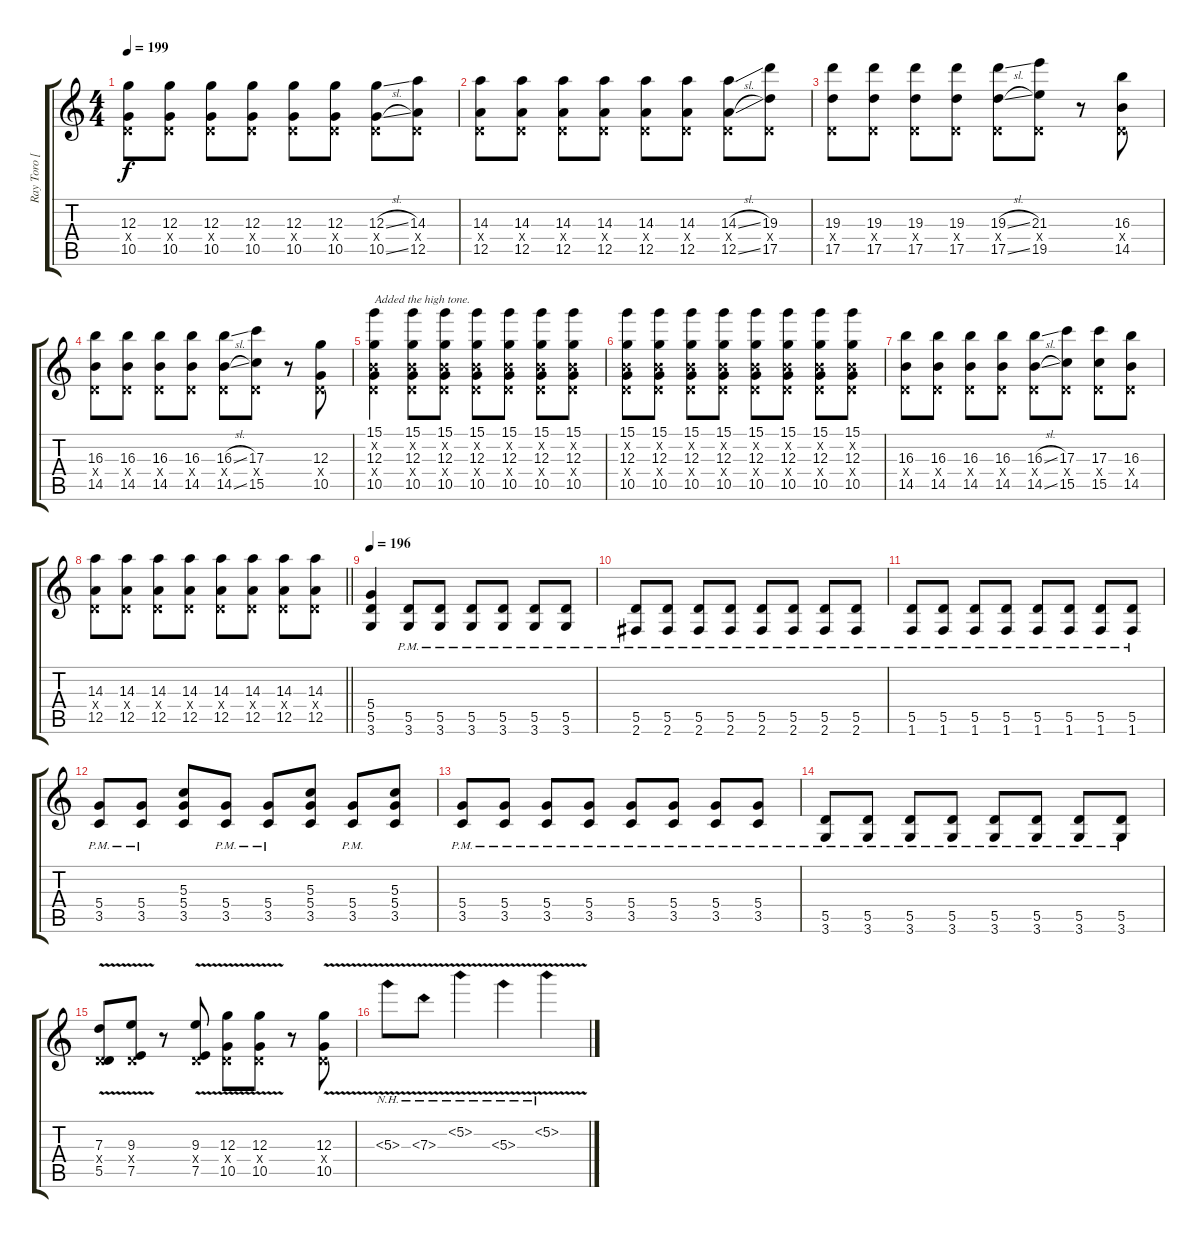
\track ("Ray Toro [Lead Guitar]" "Ray Toro [") {instrument overdrivenguitar}
\staff {score tabs}
\tuning (E4 B3 G3 D3 A2 E2) {hide}
\ts (4 4)
\tempo 199
\clef g2
\ks c
(12.3 0.4{x} 10.5).8{dy f volume 14 balance 8} (12.3 0.4{x} 10.5).8 (12.3 0.4{x} 10.5).8 (12.3 0.4{x} 10.5).8 (12.3 0.4{x} 10.5).8 (12.3 0.4{x} 10.5).8 (12.3{sl} 0.4{x} 10.5{sl}).8 (14.3 0.4{x} 12.5).8 |
(14.3 0.4{x} 12.5).8 (14.3 0.4{x} 12.5).8 (14.3 0.4{x} 12.5).8 (14.3 0.4{x} 12.5).8 (14.3 0.4{x} 12.5).8 (14.3 0.4{x} 12.5).8 (14.3{sl} 0.4{x} 12.5{sl}).8 (19.3 0.4{x} 17.5).8 |
(19.3 0.4{x} 17.5).8 (19.3 0.4{x} 17.5).8 (19.3 0.4{x} 17.5).8 (19.3 0.4{x} 17.5).8 (19.3{sl} 0.4{x} 17.5{sl}).8 (21.3 0.4{x} 19.5).8 r.8 (16.3 0.4{x} 14.5).8 |
(16.3 0.4{x} 14.5).8 (16.3 0.4{x} 14.5).8 (16.3 0.4{x} 14.5).8 (16.3 0.4{x} 14.5).8 (16.3{sl} 0.4{x} 14.5{sl}).8 (17.3 0.4{x} 15.5).8 r.8 (12.3 0.4{x} 10.5).8 |
(15.1 0.2{x} 12.3 0.4{x} 10.5).4{txt "Added the high tone."} (15.1 0.2{x} 12.3 0.4{x} 10.5).8 (15.1 0.2{x} 12.3 0.4{x} 10.5).8 (15.1 0.2{x} 12.3 0.4{x} 10.5).8 (15.1 0.2{x} 12.3 0.4{x} 10.5).8 (15.1 0.2{x} 12.3 0.4{x} 10.5).8 (15.1 0.2{x} 12.3 0.4{x} 10.5).8 |
(15.1 0.2{x} 12.3 0.4{x} 10.5).8 (15.1 0.2{x} 12.3 0.4{x} 10.5).8 (15.1 0.2{x} 12.3 0.4{x} 10.5).8 (15.1 0.2{x} 12.3 0.4{x} 10.5).8 (15.1 0.2{x} 12.3 0.4{x} 10.5).8 (15.1 0.2{x} 12.3 0.4{x} 10.5).8 (15.1 0.2{x} 12.3 0.4{x} 10.5).8 (15.1 0.2{x} 12.3 0.4{x} 10.5).8 |
(16.3 0.4{x} 14.5).8 (16.3 0.4{x} 14.5).8 (16.3 0.4{x} 14.5).8 (16.3 0.4{x} 14.5).8 (16.3{sl} 0.4{x} 14.5{sl}).8 (17.3 0.4{x} 15.5).8 (17.3 0.4{x} 15.5).8 (16.3 0.4{x} 14.5).8 |
\barLineRight lightlight
(14.3 0.4{x} 12.5).8 (14.3 0.4{x} 12.5).8 (14.3 0.4{x} 12.5).8 (14.3 0.4{x} 12.5).8 (14.3 0.4{x} 12.5).8 (14.3 0.4{x} 12.5).8 (14.3 0.4{x} 12.5).8 (14.3 0.4{x} 12.5).8 |
\tempo 196
(5.4 5.5 3.6).4 (5.5{pm} 3.6{pm}).8 (5.5{pm} 3.6{pm}).8 (5.5{pm} 3.6{pm}).8 (5.5{pm} 3.6{pm}).8 (5.5{pm} 3.6{pm}).8 (5.5{pm} 3.6{pm}).8 |
(5.5{pm} 2.6{pm}).8 (5.5{pm} 2.6{pm}).8 (5.5{pm} 2.6{pm}).8 (5.5{pm} 2.6{pm}).8 (5.5{pm} 2.6{pm}).8 (5.5{pm} 2.6{pm}).8 (5.5{pm} 2.6{pm}).8 (5.5{pm} 2.6{pm}).8 |
(5.5{pm} 1.6{pm}).8 (5.5{pm} 1.6{pm}).8 (5.5{pm} 1.6{pm}).8 (5.5{pm} 1.6{pm}).8 (5.5{pm} 1.6{pm}).8 (5.5{pm} 1.6{pm}).8 (5.5{pm} 1.6{pm}).8 (5.5{pm} 1.6{pm}).8 |
(5.4{pm} 3.5{pm}).8 (5.4{pm} 3.5{pm}).8 (5.3 5.4 3.5).8 (5.4{pm} 3.5{pm}).8 (5.4{pm} 3.5{pm}).8 (5.3 5.4 3.5).8 (5.4{pm} 3.5{pm}).8 (5.3 5.4 3.5).8 |
(5.4{pm} 3.5{pm}).8 (5.4{pm} 3.5{pm}).8 (5.4{pm} 3.5{pm}).8 (5.4{pm} 3.5{pm}).8 (5.4{pm} 3.5{pm}).8 (5.4{pm} 3.5{pm}).8 (5.4{pm} 3.5{pm}).8 (5.4{pm} 3.5{pm}).8 |
(5.5{pm} 3.6{pm}).8 (5.5{pm} 3.6{pm}).8 (5.5{pm} 3.6{pm}).8 (5.5{pm} 3.6{pm}).8 (5.5{pm} 3.6{pm}).8 (5.5{pm} 3.6{pm}).8 (5.5{pm} 3.6{pm}).8 (5.5{pm} 3.6{pm}).8 |
(7.3{v} 0.4{x} 5.5{v}).8 (9.3{v} 0.4{x} 7.5{v}).8 r.8 (9.3{v} 0.4{x} 7.5{v}).8 (12.3{v} 0.4{x} 10.5{v}).8 (12.3{v} 0.4{x} 10.5{v}).8 r.8 (12.3{v} 0.4{x} 10.5{v}).8 |
5.3{nh v}.8 7.3{nh v}.8 5.2{nh v}.4 5.3{nh v}.4 5.2{nh v}.4
